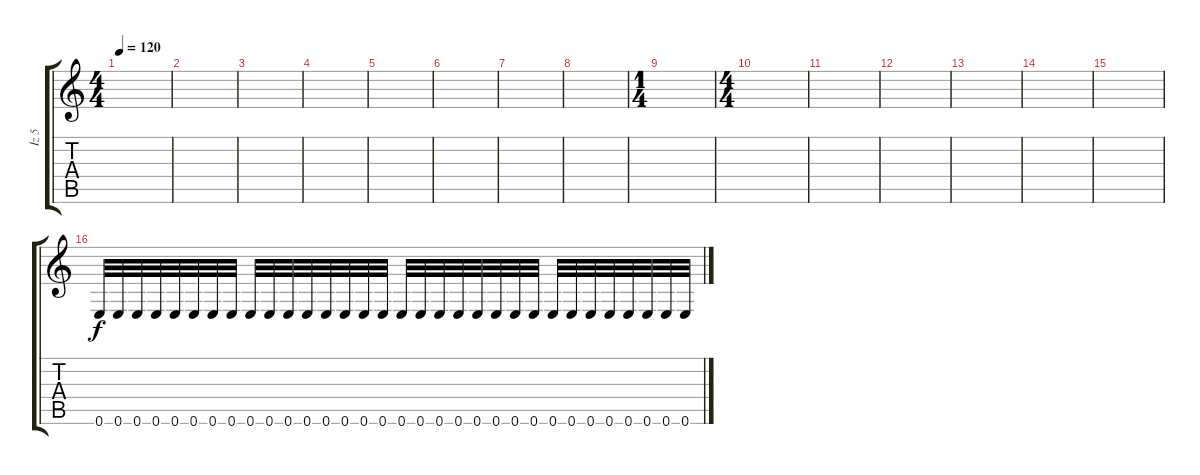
\track ("İz 5" "İz 5") {instrument electricguitarclean}
\staff {score tabs}
\tuning (E4 B3 G3 D3 A2 E2) {hide}
\ts (4 4)
\tempo 120
\clef g2
\ks c
|
|
|
|
|
|
|
|
\ts (1 4)
|
\ts (4 4)
|
|
|
|
|
|
0.6.32 0.6.32 0.6.32 0.6.32 0.6.32 0.6.32 0.6.32 0.6.32 0.6.32 0.6.32 0.6.32 0.6.32 0.6.32 0.6.32 0.6.32 0.6.32 0.6.32 0.6.32 0.6.32 0.6.32 0.6.32 0.6.32 0.6.32 0.6.32 0.6.32 0.6.32 0.6.32 0.6.32 0.6.32 0.6.32 0.6.32 0.6.32
